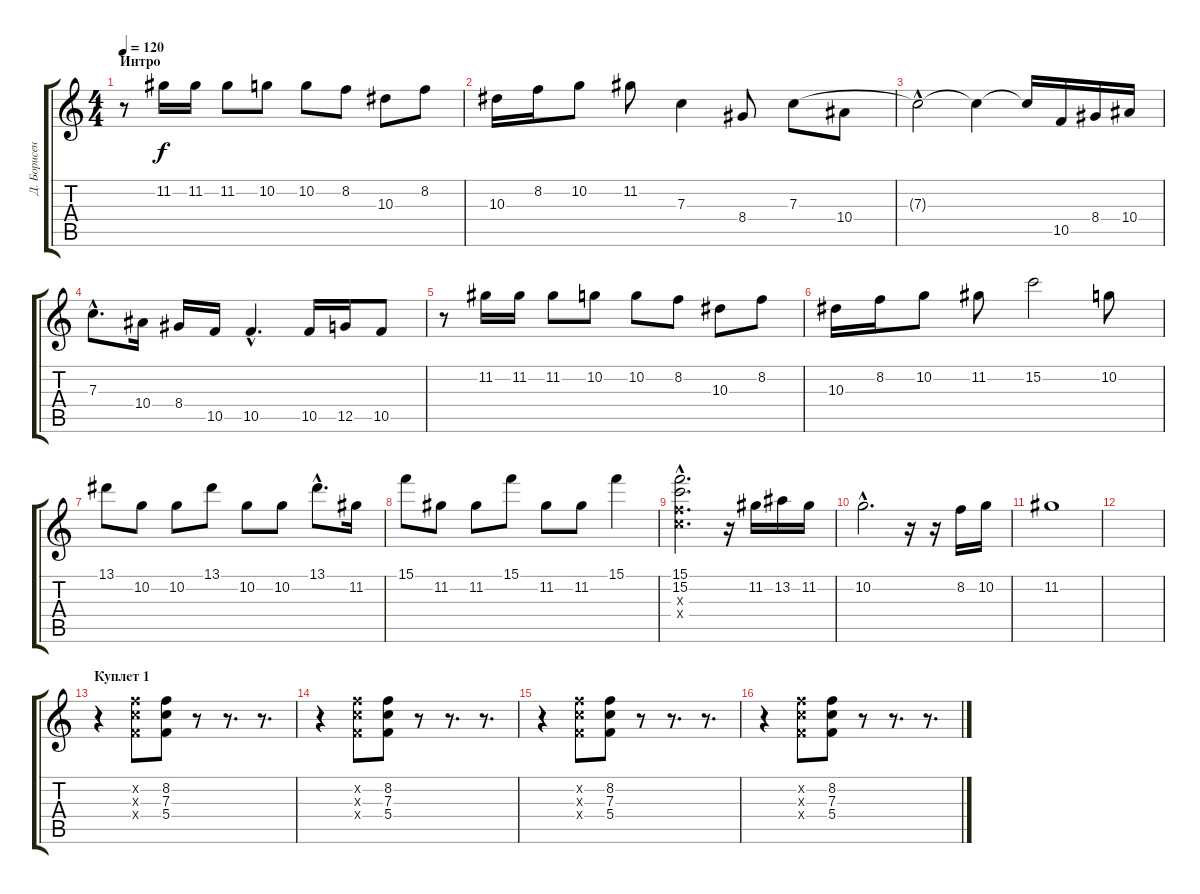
\track ("Д. Борисенков" "Д. Борисен") {instrument distortionguitar}
\staff {score tabs}
\tuning (D4 A3 F3 C3 G2 D2) {hide}
\ts (4 4)
\section ("" "Интро")
\tempo 120
\clef g2
\ks c
r.8{dy f instrument distortionguitar} 11.2.16 11.2.16 11.2.8 10.2.8 10.2.8 8.2.8 10.3.8 8.2.8 |
10.3.16 8.2.16 10.2.8 11.2.8 7.3.4 8.4.8 7.3.8 10.4.8 |
7.3{hac t}.2 7.3{t}.4 7.3{t}.16 10.5.16 8.4.16 10.4.16 |
7.3{hac}.8{d} 10.4.16 8.4.16 10.5.16 10.5{hac}.4{d} 10.5.16 12.5.16 10.5.8 |
r.8 11.2.16 11.2.16 11.2.8 10.2.8 10.2.8 8.2.8 10.3.8 8.2.8 |
10.3.16 8.2.16 10.2.8 11.2.8 15.2.2 10.2.8 |
13.1.8 10.2.8 10.2.8 13.1.8 10.2.8 10.2.8 13.1{hac}.8{d} 11.2.16 |
15.1.8 11.2.8 11.2.8 15.1.8 11.2.8 11.2.8 15.1.4 |
(15.1{hac} 15.2{hac} 12.3{hac x} 12.4{hac x}).2{d} r.16 11.2.16 13.2.16 11.2.16 |
10.2{hac}.2{d} r.16 r.16 8.2.16 10.2.16 |
11.2.1 |
|
\section ("" "Куплет 1")
r.4 (8.2{x} 7.3{x} 5.4{x}).8 (8.2 7.3 5.4).8 r.8 r.8{d} r.8{d} |
r.4 (8.2{x} 7.3{x} 5.4{x}).8 (8.2 7.3 5.4).8 r.8 r.8{d} r.8{d} |
r.4 (8.2{x} 7.3{x} 5.4{x}).8 (8.2 7.3 5.4).8 r.8 r.8{d} r.8{d} |
r.4 (8.2{x} 7.3{x} 5.4{x}).8 (8.2 7.3 5.4).8 r.8 r.8{d} r.8{d}
